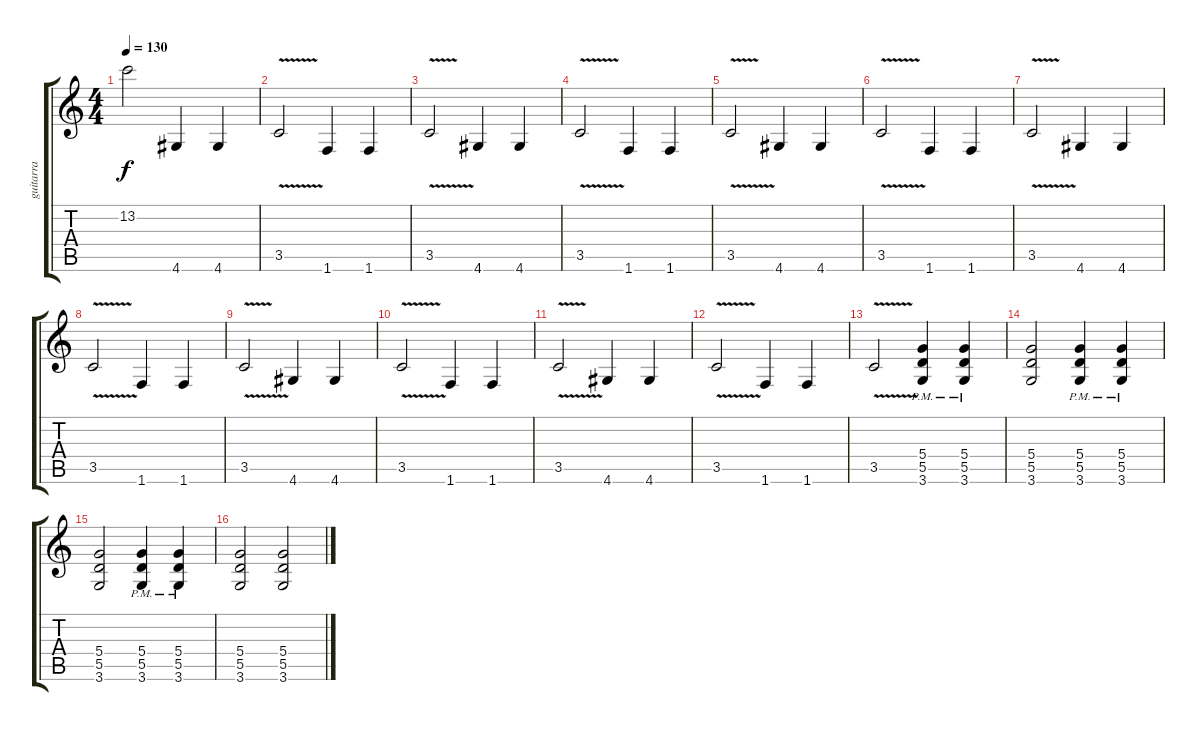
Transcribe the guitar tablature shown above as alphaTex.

\track ("guitarra" "guitarra") {instrument distortionguitar}
\staff {score tabs}
\tuning (E4 B3 G3 D3 A2 E2) {hide}
\ts (4 4)
\tempo 130
\clef g2
\ks c
13.2{t}.2{dy f} 4.6.4 4.6.4 |
3.5{v}.2 1.6.4 1.6.4 |
3.5{v}.2 4.6.4 4.6.4 |
3.5{v}.2 1.6.4 1.6.4 |
3.5{v}.2 4.6.4 4.6.4 |
3.5{v}.2 1.6.4 1.6.4 |
3.5{v}.2 4.6.4 4.6.4 |
3.5{v}.2 1.6.4 1.6.4 |
3.5{v}.2 4.6.4 4.6.4 |
3.5{v}.2 1.6.4 1.6.4 |
3.5{v}.2 4.6.4 4.6.4 |
3.5{v}.2 1.6.4 1.6.4 |
3.5{v}.2 (5.4{pm} 5.5{pm} 3.6{pm}).4 (5.4{pm} 5.5{pm} 3.6{pm}).4 |
(5.4 5.5 3.6).2 (5.4{pm} 5.5{pm} 3.6{pm}).4 (5.4{pm} 5.5{pm} 3.6{pm}).4 |
(5.4 5.5 3.6).2 (5.4{pm} 5.5{pm} 3.6{pm}).4 (5.4{pm} 5.5{pm} 3.6{pm}).4 |
(5.4 5.5 3.6).2 (5.4 5.5 3.6).2
